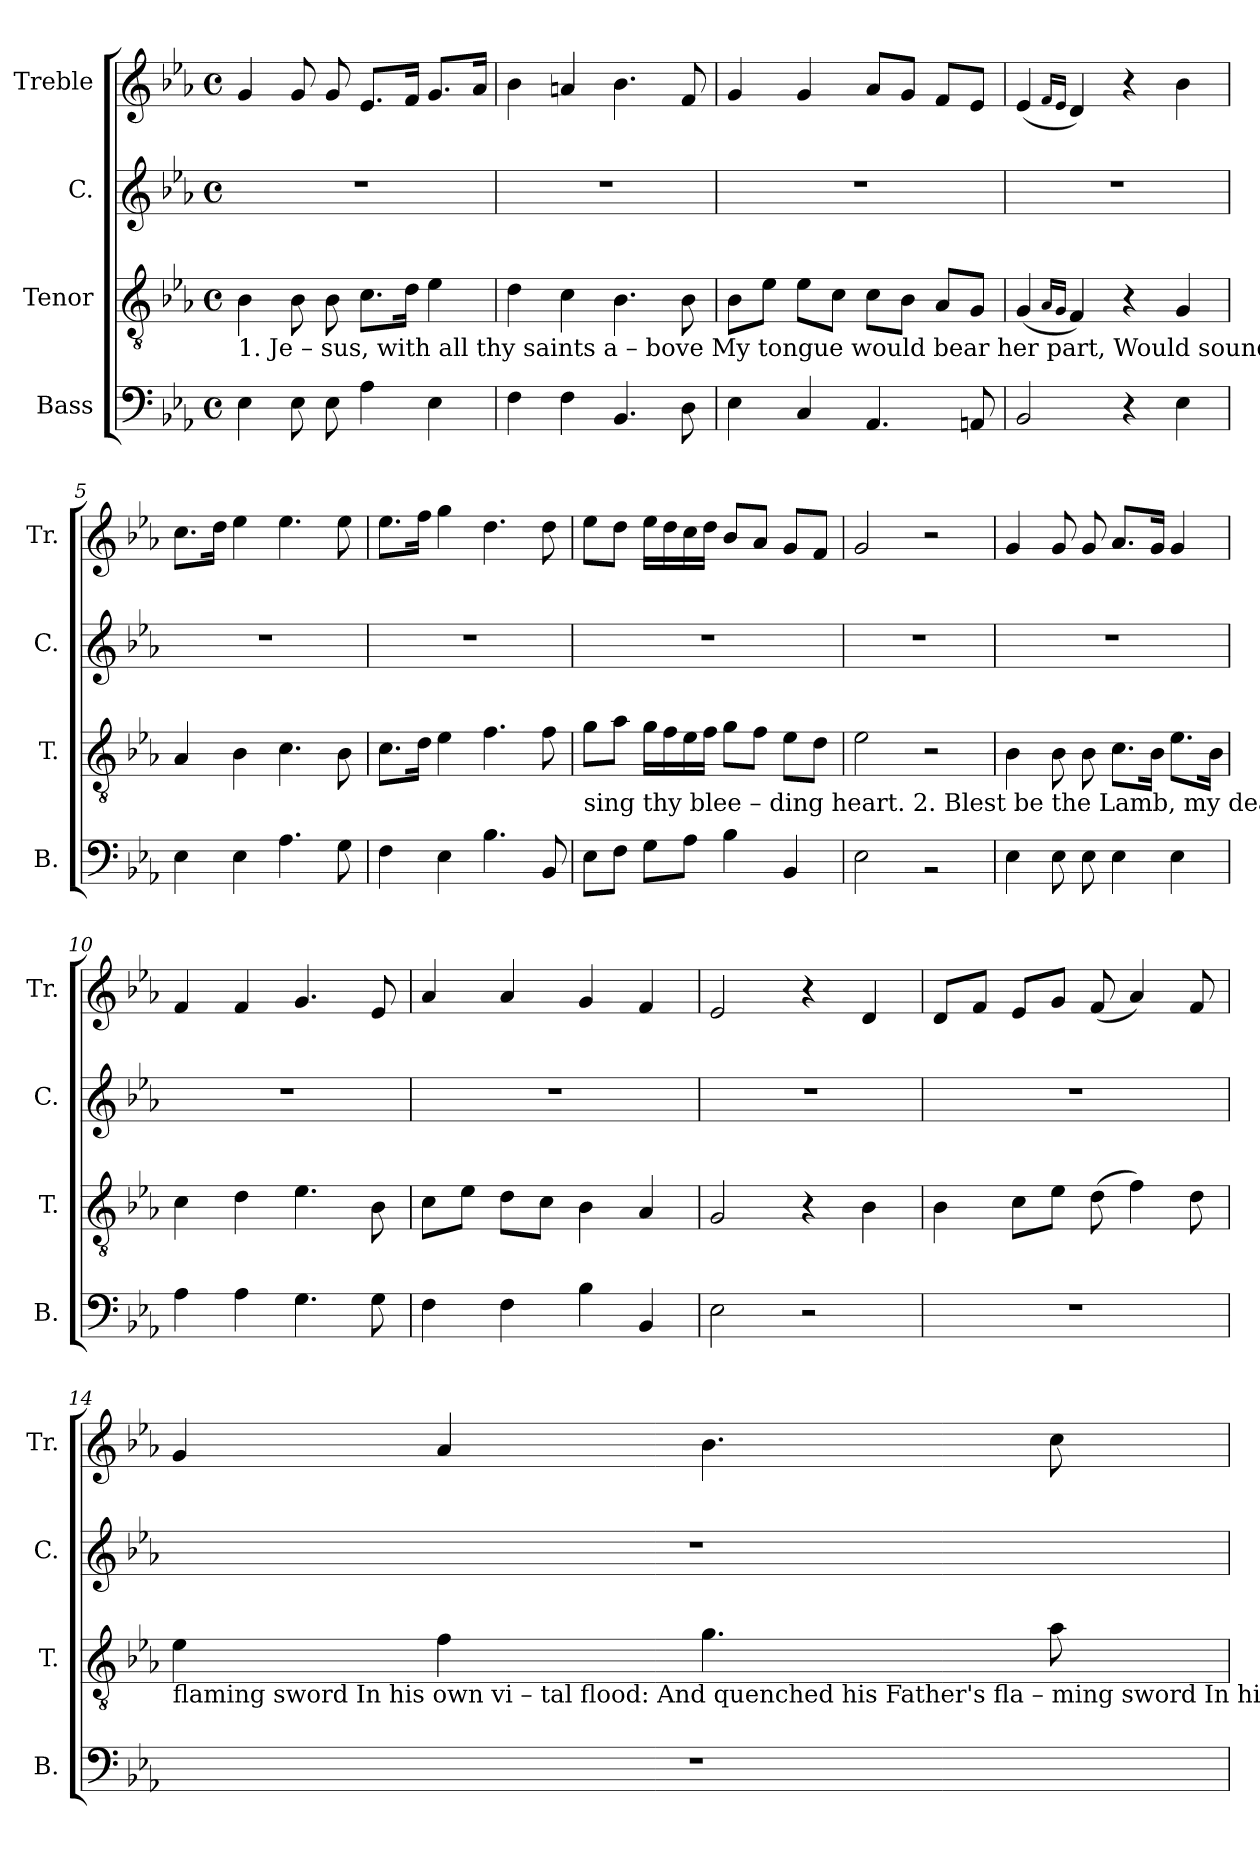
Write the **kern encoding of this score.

**kern	**kern	**kern	**kern
*part4	*part3	*part2	*part1
*staff4	*staff3	*staff2	*staff1
*I"Bass	*I"Tenor	*I"C.	*I"Treble
*I'B.	*I'T.	*I'C.	*I'Tr.
*clefF4	*clefGv2	*clefG2	*clefG2
*k[b-e-a-]	*k[b-e-a-]	*k[b-e-a-]	*k[b-e-a-]
*M4/4	*M4/4	*M4/4	*M4/4
*met(c)	*met(c)	*met(c)	*met(c)
*MM90	*MM90	*MM90	*MM90
=1	=1	=1	=1
!	!LO:TX:b:t=1. Je – sus,  with  all   thy saints a – bove    My  tongue would bear  her        part,         Would sound aloud  thy  sa – ving love,  And	!	!
4E-\	4B-\	1r	4g/
8E-\	8B-\	.	8g/
8E-\	8B-\	.	8g/
4A-\	8.c\L	.	8.e-/L
.	16d\Jk	.	16f/Jk
4E-\	4e-\	.	8.g/L
.	.	.	16a-/Jk
=2	=2	=2	=2
4F\	4d\	1r	4b-\
4F\	4c\	.	4an/
4.BB-/	4.B-\	.	4.b-\
8D\	8B-\	.	8f/
=3	=3	=3	=3
4E-\	8B-\L	1r	4g/
.	8e-\J	.	.
4C/	8e-\L	.	4g/
.	8c\J	.	.
4.AA-/	8c\L	.	8a-/L
.	8B-\J	.	8g/J
.	8A-/L	.	8f/L
8AAn/	8G/J	.	8e-/J
=4	=4	=4	=4
2BB-/	(4G/	1r	(4e-/
.	16qA-/LL	.	16qf/LL
.	16qG/JJ	.	16qe-/JJ
.	4F/)	.	4d/)
4r	4r	.	4r
4E-\	4G/	.	4b-\
=5	=5	=5	=5
4E-\	4A-/	1r	8.cc\L
.	.	.	16dd\Jk
4E-\	4B-\	.	4ee-\
4.A-\	4.c\	.	4.ee-\
8G\	8B-\	.	8ee-\
=6	=6	=6	=6
4F\	8.c\L	1r	8.ee-\L
.	16d\Jk	.	16ff\Jk
4E-\	4e-\	.	4gg\
4.B-\	4.f\	.	4.dd\
8BB-/	8f\	.	8dd\
!!LO:LB:g=z
=7	=7	=7	=7
!	!LO:TX:b:t=sing    thy           blee – ding  heart.  2. Blest be the Lamb, my  dearest  Lord, Who bought me with his blood, And quenched his Father's	!	!
8E-\L	8g\L	1r	8ee-\L
8F\J	8a-\J	.	8dd\J
8G\L	16g\LL	.	16ee-\LL
.	16f\	.	16dd\
8A-\J	16e-\	.	16cc\
.	16f\JJ	.	16dd\JJ
4B-\	8g\L	.	8b-/L
.	8f\J	.	8a-/J
4BB-/	8e-\L	.	8g/L
.	8d\J	.	8f/J
=8	=8	=8	=8
2E-\	2e-\	1r	2g/
2rBB	2r	.	2r
=9	=9	=9	=9
4E-\	4B-\	1r	4g/
8E-\	8B-\	.	8g/
8E-\	8B-\	.	8g/
4E-\	8.c\L	.	8.a-/L
.	16B-\Jk	.	16g/Jk
4E-\	8.e-\L	.	4g/
.	16B-\Jk	.	.
=10	=10	=10	=10
4A-\	4c\	1r	4f/
4A-\	4d\	.	4f/
4.G\	4.e-\	.	4.g/
8G\	8B-\	.	8e-/
=11	=11	=11	=11
4F\	8c\L	1r	4a-/
.	8e-\J	.	.
4F\	8d\L	.	4a-/
.	8c\J	.	.
4B-\	4B-\	.	4g/
4BB-/	4A-/	.	4f/
=12	=12	=12	=12
2E-\	2G/	1r	2e-/
2r	4r	.	4r
.	4B-\	.	4d/
=13	=13	=13	=13
1r	4B-\	1r	8d/L
.	.	.	8f/J
.	8c\L	.	8e-/L
.	8e-\J	.	8g/J
.	(8d\	.	(8f/
.	4f\)	.	4a-/)
.	8d\	.	8f/
!!LO:LB:g=z
=14	=14	=14	=14
!	!LO:TX:b:t=flaming sword  In   his   own  vi – tal    flood&colon;      And quenched his Father's fla – ming  sword   In  his   own   vi  –   tal      flood&colon;  3. The	!	!
1r	4e-\	1r	4g/
.	4f\	.	4a-/
.	4.g\	.	4.b-\
.	8a-\	.	8cc\
=	=	=	=
*-	*-	*-	*-
